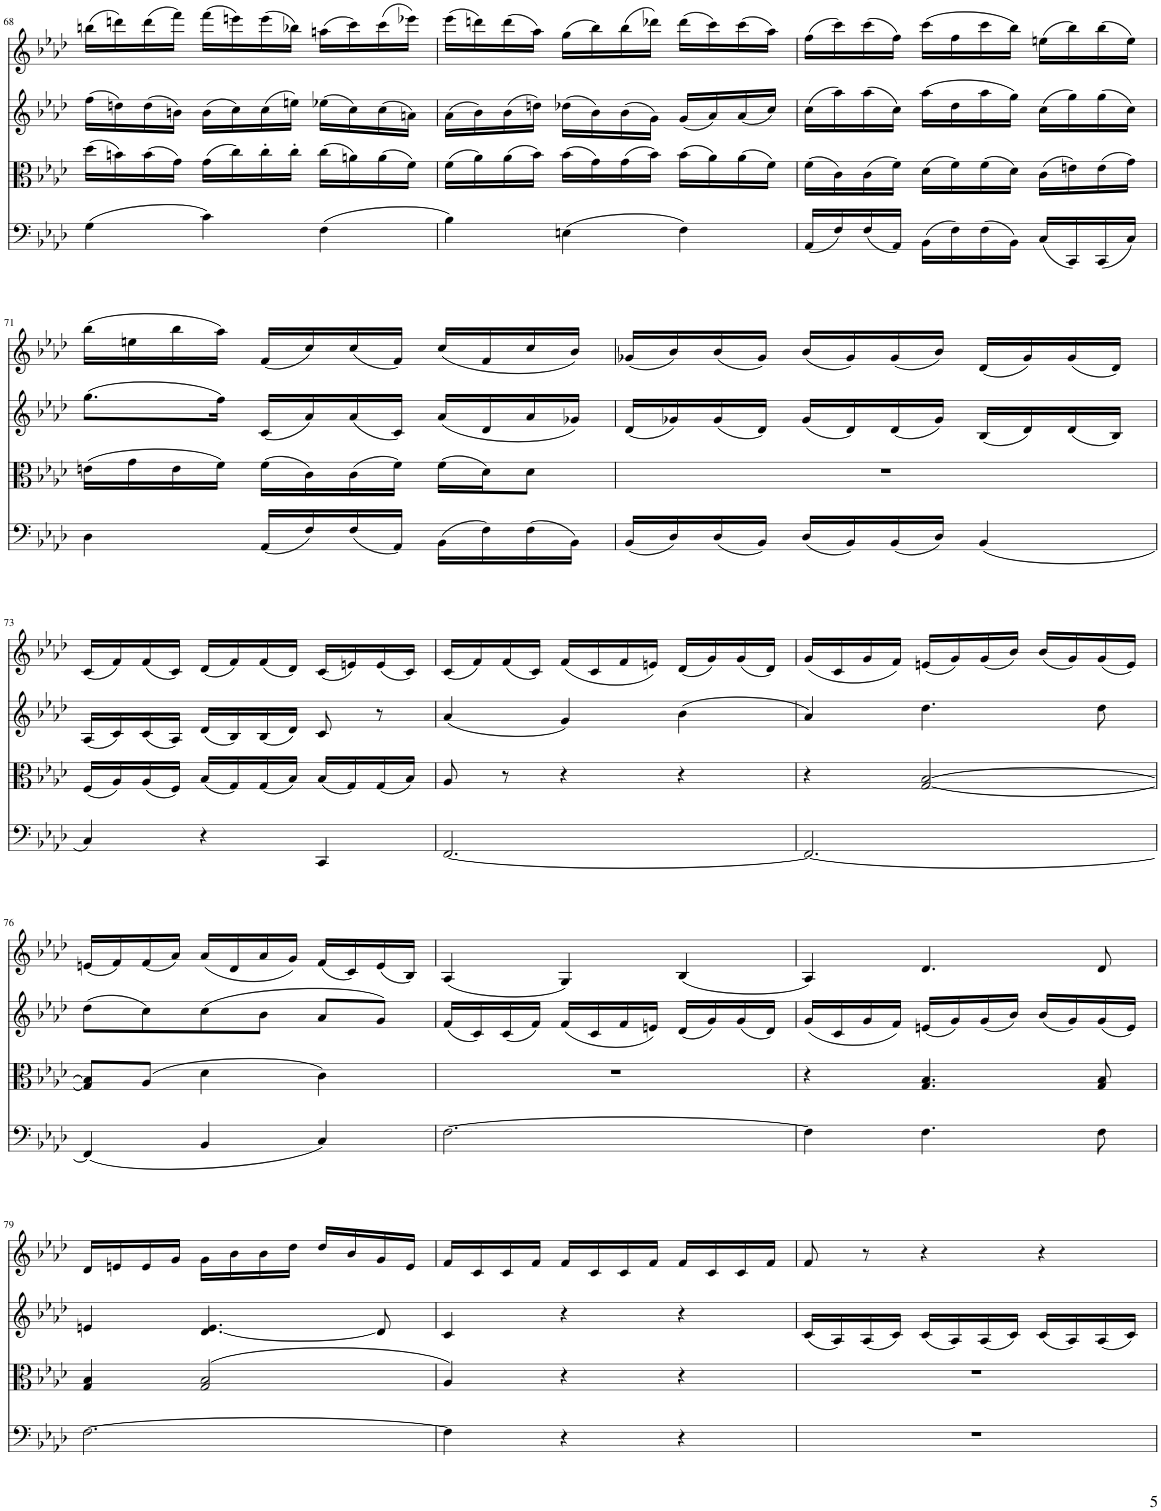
**kern	**kern	**kern	**kern
*part4	*part3	*part2	*part1
*staff4	*staff3	*staff2	*staff1
*I"Piano	*I"Piano	*I"Piano	*I"Piano
*I'Pno	*I'Pno	*I'Pno	*I'Pno
!!LO:PB:g=z
*clefF4	*clefC3	*clefG2	*clefG2
*k[b-e-a-d-]	*k[b-e-a-d-]	*k[b-e-a-d-]	*k[b-e-a-d-]
*M3/4	*M3/4	*M3/4	*M3/4
=68	=68	=68	=68
(4G\	(16dd-\LL	(16ff\LL	(16bbn\LL
.	16bn\)	16ddn\)	16dddn\)
.	(16b\	(16dd\	(16ddd\
.	16g\JJ)	16bn\JJ)	16fff\JJ)
4c\)	(16g\LL	(16b\LL	(16fff\LL
.	16cc\)	16cc\)	16eeen\)
.	16cc'\	(16cc\	(16eee\
.	16cc'\JJ	16een\JJ)	16bb-X\JJ)
(4F\	(16cc\LL	(16ee-X\LL	(16aan\LL
.	16an\)	16cc\)	16ccc\)
.	(16a\	(16cc\	(16ccc\
.	16f\JJ)	16an\JJ)	16eee-X\JJ)
=69	=69	=69	=69
4B-\)	(16f\LL	(16a-\LL	(16eee-\LL
.	16a-\)	16b-\)	16dddn\)
.	(16a-\	(16b-\	(16ddd\
.	16b-\JJ)	16ddn\JJ)	16aa-\JJ)
(4En\	(16b-\LL	(16dd-X\LL	(16gg\LL
.	16g\)	16b-\)	16bb-\)
.	(16g\	(16b-\	(16bb-\
.	16b-\JJ)	16g\JJ)	16ddd-X\JJ)
4F\)	(16b-\LL	(16g/LL	(16ddd-\LL
.	16a-\)	16a-/)	16ccc\)
.	(16a-\	(16a-/	(16ccc\
.	16f\JJ)	16cc/JJ)	16aa-\JJ)
=70	=70	=70	=70
(16AA-/LL	(16f\LL	(16cc\LL	(16ff\LL
16F/)	16c\)	16aa-\)	16ccc\)
(16F/	(16c\	(16aa-\	(16ccc\
16AA-/JJ)	16f\JJ)	16cc\JJ)	16ff\JJ)
(16BB-\LL	(16d-\LL	(16aa-\LL	(16ccc\LL
16F\)	16f\)	16dd-\	16ff\
(16F\	(16f\	16aa-\	16ccc\
16BB-\JJ)	16d-\JJ)	16gg\JJ)	16bb-\JJ)
(16C/LL	(16c\LL	(16cc\LL	(16een\LL
16CC/)	16en\)	16gg\)	16bb-\)
(16CC/	(16e\	(16gg\	(16bb-\
16C/JJ)	16g\JJ)	16cc\JJ)	16ee\JJ)
!!LO:LB:g=z
=71	=71	=71	=71
4D-\	(16en\LL	(8.gg\L	(16bb-\LL
.	16g\	.	16een\
.	16e\	.	16bb-\
.	16f\JJ)	16ff\Jk)	16aa-\JJ)
(16AA-/LL	(16f\LL	(16c/LL	(16f/LL
16F/)	16c\)	16a-/)	16cc/)
(16F/	(16c\	(16a-/	(16cc/
16AA-/JJ)	16f\JJ)	16c/JJ)	16f/JJ)
(16BB-\LL	(16f\LL	(16a-/LL	(16cc/LL
16F\)	16d-\J)	16d-/	16f/
(16F\	8d-\J	16a-/	16cc/
16BB-\JJ)	.	16g-X/JJ)	16b-/JJ)
=72	=72	=72	=72
(16BB-/LL	2.r	(16d-/LL	(16g-X/LL
16D-/)	.	16g-X/)	16b-/)
(16D-/	.	(16g-/	(16b-/
16BB-/JJ)	.	16d-/JJ)	16g-/JJ)
(16D-/LL	.	(16g-/LL	(16b-/LL
16BB-/)	.	16d-/)	16g-/)
(16BB-/	.	(16d-/	(16g-/
16D-/JJ)	.	16g-/JJ)	16b-/JJ)
(4BB-/	.	(16B-/LL	(16d-/LL
.	.	16d-/)	16g-/)
.	.	(16d-/	(16g-/
.	.	16B-/JJ)	16d-/JJ)
!!LO:LB:g=z
=73	=73	=73	=73
4C/)	(16F/LL	(16A-/LL	(16c/LL
.	16A-/)	16c/)	16f/)
.	(16A-/	(16c/	(16f/
.	16F/JJ)	16A-/JJ)	16c/JJ)
4r	(16B-/LL	(16d-/LL	(16d-/LL
.	16G/)	16B-/)	16f/)
.	(16G/	(16B-/	(16f/
.	16B-/JJ)	16d-/JJ)	16d-/JJ)
4CC/	(16B-/LL	8c/	(16c/LL
.	16G/)	.	16en/)
.	(16G/	8r	(16e/
.	16B-/JJ)	.	16c/JJ)
=74	=74	=74	=74
[2.FF/	8A-/	(4a-/	(16c/LL
.	.	.	16f/)
.	8r	.	(16f/
.	.	.	16c/JJ)
.	4r	4g/)	(16f/LL
.	.	.	16c/
.	.	.	16f/
.	.	.	16en/JJ)
.	4r	(4b-\	(16d-/LL
.	.	.	16g/)
.	.	.	(16g/
.	.	.	16d-/JJ)
=75	=75	=75	=75
2.FF/_	4r	4a-/)	(16g/LL
.	.	.	16c/
.	.	.	16g/
.	.	.	16f/JJ)
.	[2G/ [2B-/	4.dd-\	(16en/LL
.	.	.	16g/)
.	.	.	(16g/
.	.	.	16b-/JJ)
.	.	.	(16b-/LL
.	.	.	16g/)
.	.	8dd-\	(16g/
.	.	.	16e/JJ)
!!LO:LB:g=z
=76	=76	=76	=76
(4FF/]	8G/] 8B-/]L	(8dd-\L	(16en/LL
.	.	.	16f/)
.	(8A-/J	8cc\)	(16f/
.	.	.	16a-/JJ)
4BB-/	4d-\	(8cc\	(16a-/LL
.	.	.	16d-/
.	.	8b-\J	16a-/
.	.	.	16g/JJ)
4C/)	4c\)	8a-/L	(16f/LL
.	.	.	16c/)
.	.	8g/J)	(16e/
.	.	.	16B-/JJ)
=77	=77	=77	=77
[2.F\	2.r	(16f/LL	(4A-/
.	.	16c/)	.
.	.	(16c/	.
.	.	16f/JJ)	.
.	.	(16f/LL	4G/)
.	.	16c/	.
.	.	16f/	.
.	.	16en/JJ)	.
.	.	(16d-/LL	(4B-/
.	.	16g/)	.
.	.	(16g/	.
.	.	16d-/JJ)	.
=78	=78	=78	=78
4F\]	4r	(16g/LL	4A-/)
.	.	16c/	.
.	.	16g/	.
.	.	16f/JJ)	.
4.F\	4.G/ 4.B-/	(16en/LL	4.d-/
.	.	16g/)	.
.	.	(16g/	.
.	.	16b-/JJ)	.
.	.	(16b-/LL	.
.	.	16g/)	.
8F\	8G/ 8B-/	(16g/	8d-/
.	.	16e/JJ)	.
!!LO:LB:g=z
=79	=79	=79	=79
[2.F\	4G/ 4B-/	4en/	16d-/LL
.	.	.	16en/
.	.	.	16e/
.	.	.	16g/JJ
.	(>2G/ 2B-/	[4.d-/ 4.e/	16g\LL
.	.	.	16b-\
.	.	.	16b-\
.	.	.	16dd-\JJ
.	.	.	16dd-/LL
.	.	.	16b-/
.	.	8d-/]	16g/
.	.	.	16e/JJ
=80	=80	=80	=80
4F\]	4A-/)	4c/	16f/LL
.	.	.	16c/
.	.	.	16c/
.	.	.	16f/JJ
4r	4r	4r	16f/LL
.	.	.	16c/
.	.	.	16c/
.	.	.	16f/JJ
4r	4r	4r	16f/LL
.	.	.	16c/
.	.	.	16c/
.	.	.	16f/JJ
=81	=81	=81	=81
2.r	2.r	(16c/LL	8f/
.	.	16A-/)	.
.	.	(16A-/	8r
.	.	16c/JJ)	.
.	.	(16c/LL	4r
.	.	16A-/)	.
.	.	(16A-/	.
.	.	16c/JJ)	.
.	.	(16c/LL	4r
.	.	16A-/)	.
.	.	(16A-/	.
.	.	16c/JJ)	.
=	=	=	=
*-	*-	*-	*-
